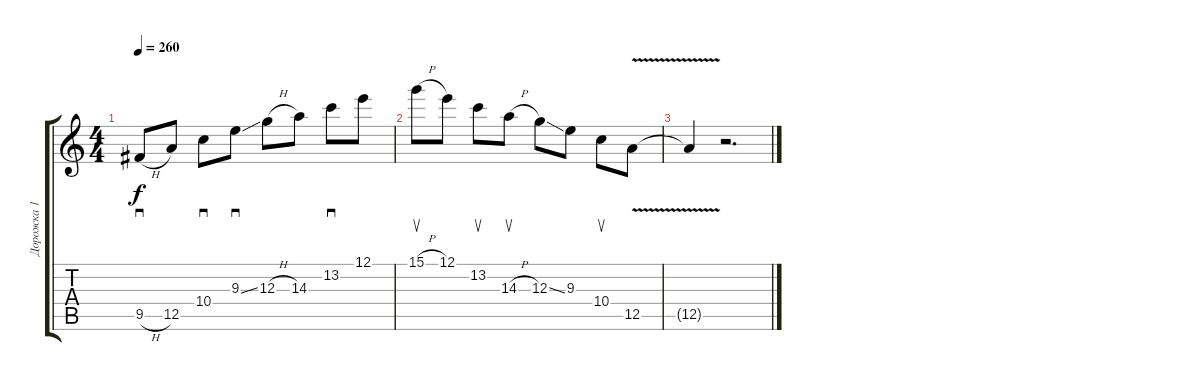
\track ("Дорожка 1" "Дорожка 1") {instrument overdrivenguitar}
\staff {score tabs}
\tuning (E4 B3 G3 D3 A2 E2) {hide}
\ts (4 4)
\tempo 260
\clef g2
\ks c
9.5{h}.8{sd dy f} 12.5.8 10.4.8{sd} 9.3{ss}.8{sd} 12.3{h}.8 14.3.8 13.2.8{sd} 12.1.8 |
15.1{h}.8{su} 12.1.8 13.2.8{su} 14.3{h}.8{su} 12.3{ss}.8 9.3.8 10.4.8{su} 12.5{v}.8 |
12.5{t}.4 r.2{d}
